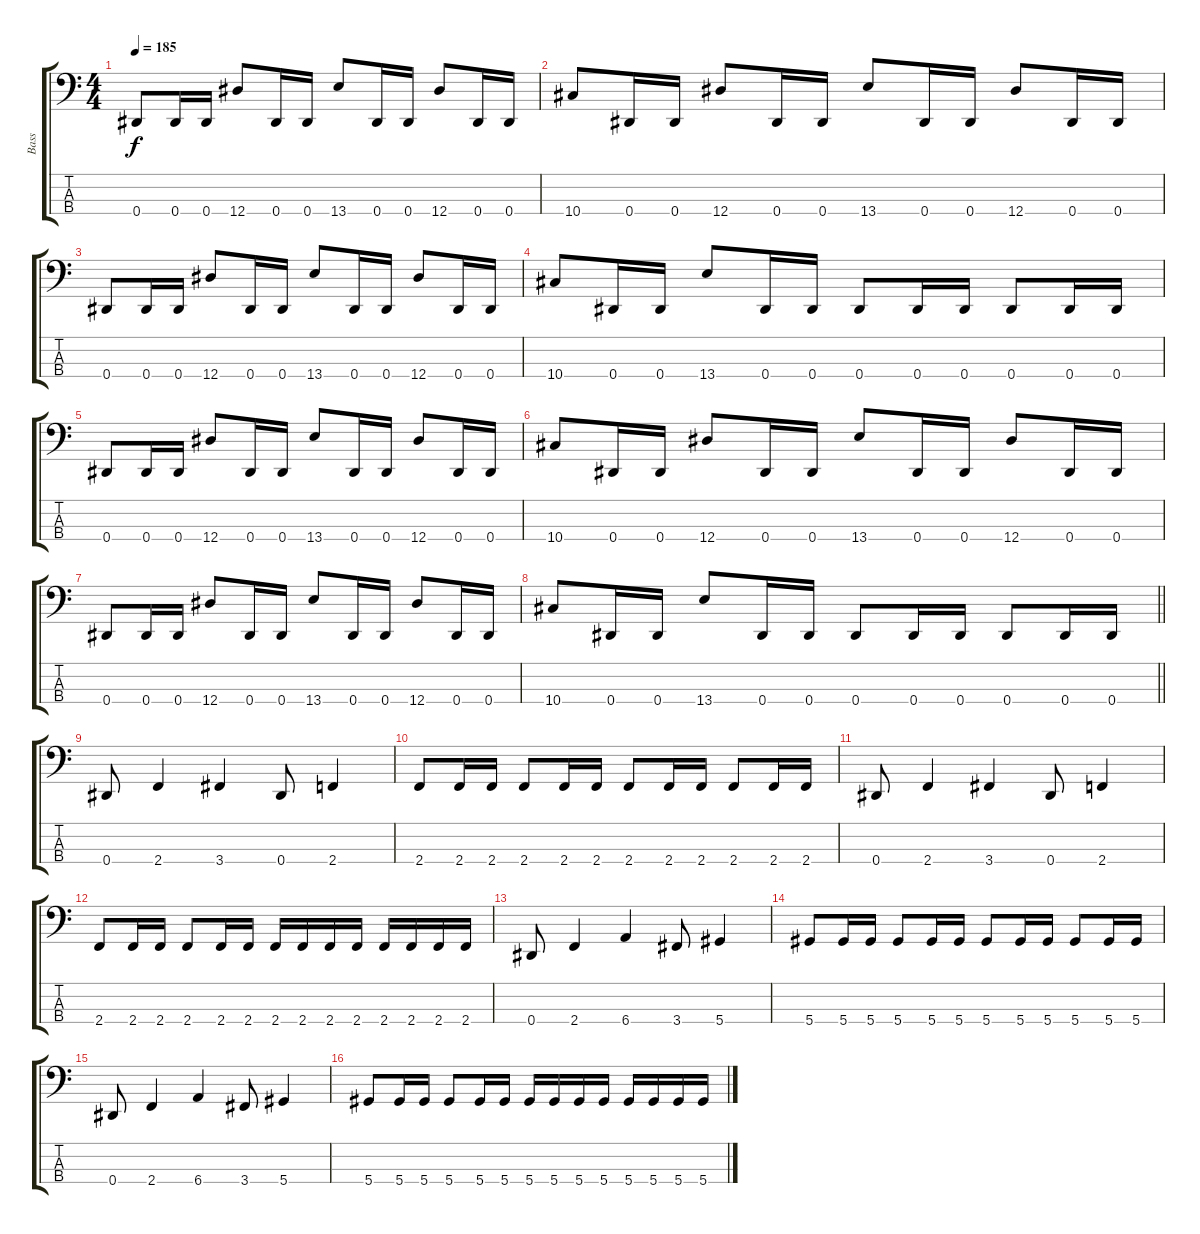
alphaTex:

\track ("Bass" "Bass") {instrument electricbassfinger}
\staff {score tabs}
\tuning (Gb2 Db2 Ab1 Eb1) {hide}
\ts (4 4)
\tempo 185
\clef f4
\ks c
0.4.8{dy f} 0.4.16 0.4.16 12.4.8 0.4.16 0.4.16 13.4.8 0.4.16 0.4.16 12.4.8 0.4.16 0.4.16 |
10.4.8 0.4.16 0.4.16 12.4.8 0.4.16 0.4.16 13.4.8 0.4.16 0.4.16 12.4.8 0.4.16 0.4.16 |
0.4.8 0.4.16 0.4.16 12.4.8 0.4.16 0.4.16 13.4.8 0.4.16 0.4.16 12.4.8 0.4.16 0.4.16 |
10.4.8 0.4.16 0.4.16 13.4.8 0.4.16 0.4.16 0.4.8 0.4.16 0.4.16 0.4.8 0.4.16 0.4.16 |
0.4.8 0.4.16 0.4.16 12.4.8 0.4.16 0.4.16 13.4.8 0.4.16 0.4.16 12.4.8 0.4.16 0.4.16 |
10.4.8 0.4.16 0.4.16 12.4.8 0.4.16 0.4.16 13.4.8 0.4.16 0.4.16 12.4.8 0.4.16 0.4.16 |
0.4.8 0.4.16 0.4.16 12.4.8 0.4.16 0.4.16 13.4.8 0.4.16 0.4.16 12.4.8 0.4.16 0.4.16 |
\barLineRight lightlight
10.4.8 0.4.16 0.4.16 13.4.8 0.4.16 0.4.16 0.4.8 0.4.16 0.4.16 0.4.8 0.4.16 0.4.16 |
0.4.8 2.4.4 3.4.4 0.4.8 2.4.4 |
2.4.8 2.4.16 2.4.16 2.4.8 2.4.16 2.4.16 2.4.8 2.4.16 2.4.16 2.4.8 2.4.16 2.4.16 |
0.4.8 2.4.4 3.4.4 0.4.8 2.4.4 |
2.4.8 2.4.16 2.4.16 2.4.8 2.4.16 2.4.16 2.4.16 2.4.16 2.4.16 2.4.16 2.4.16 2.4.16 2.4.16 2.4.16 |
0.4.8 2.4.4 6.4.4 3.4.8 5.4.4 |
5.4.8 5.4.16 5.4.16 5.4.8 5.4.16 5.4.16 5.4.8 5.4.16 5.4.16 5.4.8 5.4.16 5.4.16 |
0.4.8 2.4.4 6.4.4 3.4.8 5.4.4 |
5.4.8 5.4.16 5.4.16 5.4.8 5.4.16 5.4.16 5.4.16 5.4.16 5.4.16 5.4.16 5.4.16 5.4.16 5.4.16 5.4.16
